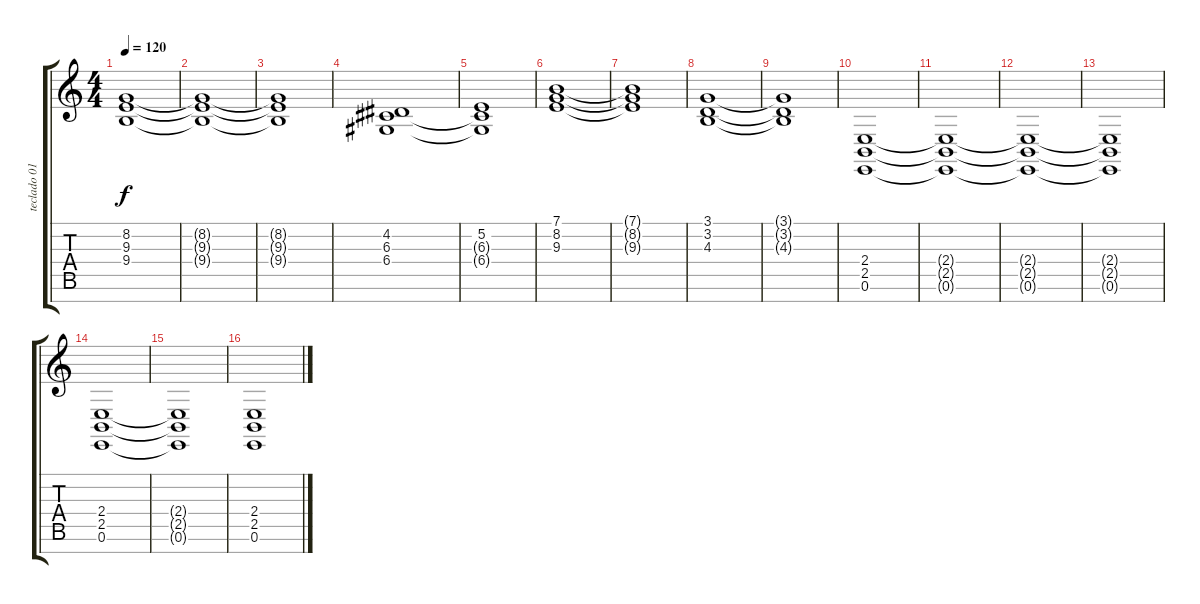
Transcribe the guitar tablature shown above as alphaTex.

\track ("teclado 01" "teclado 01") {instrument stringensemble1}
\staff {score tabs}
\tuning (E4 B3 G3 D3 A2 E2 B1) {hide}
\ts (4 4)
\tempo 120
\clef g2
\ks c
(8.2{t} 9.3{t} 9.4{t}).1{dy f} |
(8.2{t} 9.3{t} 9.4{t}).1 |
(8.2{t} 9.3{t} 9.4{t}).1 |
(4.2 6.3 6.4).1 |
(5.2 6.3{t} 6.4{t}).1 |
(7.1 8.2 9.3).1 |
(7.1{t} 8.2{t} 9.3{t}).1 |
(3.1 3.2 4.3).1 |
(3.1{t} 3.2{t} 4.3{t}).1 |
(2.4 2.5 0.6).1 |
(2.4{t} 2.5{t} 0.6{t}).1 |
(2.4{t} 2.5{t} 0.6{t}).1 |
(2.4{t} 2.5{t} 0.6{t}).1 |
(2.4 2.5 0.6).1 |
(2.4{t} 2.5{t} 0.6{t}).1 |
(2.4 2.5 0.6).1
